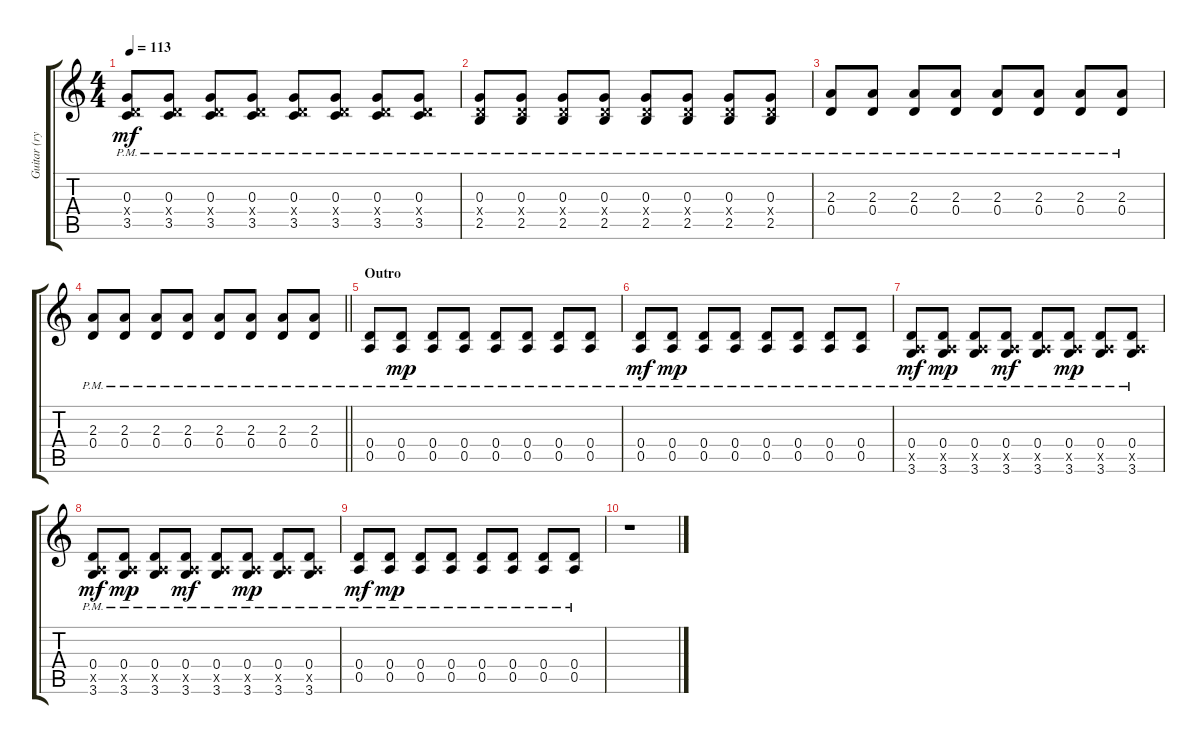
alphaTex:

\track ("Guitar (rythm clean)" "Guitar (ry") {instrument electricguitarclean}
\staff {score tabs}
\tuning (E4 B3 G3 D3 A2 E2) {hide}
\ts (4 4)
\tempo 113
\clef g2
\ks c
(0.3{pm} 0.4{x} 3.5{pm}).8{dy mf} (0.3{pm} 0.4{x} 3.5{pm}).8 (0.3{pm} 0.4{x} 3.5{pm}).8 (0.3{pm} 0.4{x} 3.5{pm}).8 (0.3{pm} 0.4{x} 3.5{pm}).8 (0.3{pm} 0.4{x} 3.5{pm}).8 (0.3{pm} 0.4{x} 3.5{pm}).8 (0.3{pm} 0.4{x} 3.5{pm}).8 |
(0.3{pm} 0.4{x} 2.5{pm}).8 (0.3{pm} 0.4{x} 2.5{pm}).8 (0.3{pm} 0.4{x} 2.5{pm}).8 (0.3{pm} 0.4{x} 2.5{pm}).8 (0.3{pm} 0.4{x} 2.5{pm}).8 (0.3{pm} 0.4{x} 2.5{pm}).8 (0.3{pm} 0.4{x} 2.5{pm}).8 (0.3{pm} 0.4{x} 2.5{pm}).8 |
(2.3{pm} 0.4{pm}).8 (2.3{pm} 0.4{pm}).8 (2.3{pm} 0.4{pm}).8 (2.3{pm} 0.4{pm}).8 (2.3{pm} 0.4{pm}).8 (2.3{pm} 0.4{pm}).8 (2.3{pm} 0.4{pm}).8 (2.3{pm} 0.4{pm}).8 |
\barLineRight lightlight
(2.3{pm} 0.4{pm}).8 (2.3{pm} 0.4{pm}).8 (2.3{pm} 0.4{pm}).8 (2.3{pm} 0.4{pm}).8 (2.3{pm} 0.4{pm}).8 (2.3{pm} 0.4{pm}).8 (2.3{pm} 0.4{pm}).8 (2.3{pm} 0.4{pm}).8 |
\section ("" "Outro")
(0.4{pm} 0.5{pm}).8 (0.4{pm} 0.5{pm}).8{dy mp} (0.4{pm} 0.5{pm}).8 (0.4{pm} 0.5{pm}).8 (0.4{pm} 0.5{pm}).8 (0.4{pm} 0.5{pm}).8 (0.4{pm} 0.5{pm}).8 (0.4{pm} 0.5{pm}).8 |
(0.4{pm} 0.5{pm}).8{dy mf} (0.4{pm} 0.5{pm}).8{dy mp} (0.4{pm} 0.5{pm}).8 (0.4{pm} 0.5{pm}).8 (0.4{pm} 0.5{pm}).8 (0.4{pm} 0.5{pm}).8 (0.4{pm} 0.5{pm}).8 (0.4{pm} 0.5{pm}).8 |
(0.4{pm} 0.5{x} 3.6{pm}).8{dy mf} (0.4{pm} 0.5{x} 3.6{pm}).8{dy mp} (0.4{pm} 0.5{x} 3.6{pm}).8 (0.4{pm} 0.5{x} 3.6{pm}).8{dy mf} (0.4{pm} 0.5{x} 3.6{pm}).8 (0.4{pm} 0.5{x} 3.6{pm}).8{dy mp} (0.4{pm} 0.5{x} 3.6{pm}).8 (0.4{pm} 0.5{x} 3.6{pm}).8 |
(0.4{pm} 0.5{x} 3.6{pm}).8{dy mf} (0.4{pm} 0.5{x} 3.6{pm}).8{dy mp} (0.4{pm} 0.5{x} 3.6{pm}).8 (0.4{pm} 0.5{x} 3.6{pm}).8{dy mf} (0.4{pm} 0.5{x} 3.6{pm}).8 (0.4{pm} 0.5{x} 3.6{pm}).8{dy mp} (0.4{pm} 0.5{x} 3.6{pm}).8 (0.4{pm} 0.5{x} 3.6{pm}).8 |
(0.4{pm} 0.5{pm}).8{dy mf} (0.4{pm} 0.5{pm}).8{dy mp} (0.4{pm} 0.5{pm}).8 (0.4{pm} 0.5{pm}).8 (0.4{pm} 0.5{pm}).8 (0.4{pm} 0.5{pm}).8 (0.4{pm} 0.5{pm}).8 (0.4{pm} 0.5{pm}).8 |
r.1
